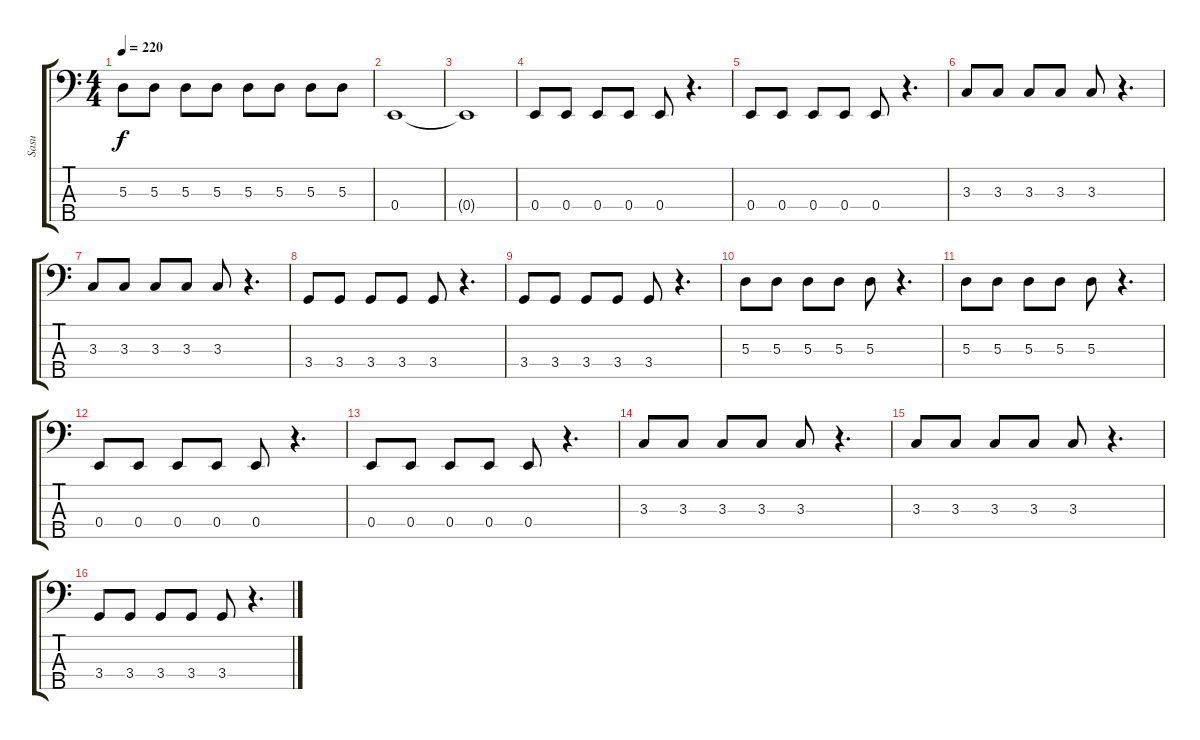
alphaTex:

\track ("Sasu" "Sasu") {instrument electricbassfinger}
\staff {score tabs}
\tuning (G2 D2 A1 E1 B0) {hide}
\ts (4 4)
\tempo 220
\clef f4
\ks c
5.3.8{dy f} 5.3.8 5.3.8 5.3.8 5.3.8 5.3.8 5.3.8 5.3.8 |
0.4.1 |
0.4{t}.1 |
0.4.8 0.4.8 0.4.8 0.4.8 0.4.8 r.4{d} |
0.4.8 0.4.8 0.4.8 0.4.8 0.4.8 r.4{d} |
3.3.8 3.3.8 3.3.8 3.3.8 3.3.8 r.4{d} |
3.3.8 3.3.8 3.3.8 3.3.8 3.3.8 r.4{d} |
3.4.8 3.4.8 3.4.8 3.4.8 3.4.8 r.4{d} |
3.4.8 3.4.8 3.4.8 3.4.8 3.4.8 r.4{d} |
5.3.8 5.3.8 5.3.8 5.3.8 5.3.8 r.4{d} |
5.3.8 5.3.8 5.3.8 5.3.8 5.3.8 r.4{d} |
0.4.8 0.4.8 0.4.8 0.4.8 0.4.8 r.4{d} |
0.4.8 0.4.8 0.4.8 0.4.8 0.4.8 r.4{d} |
3.3.8 3.3.8 3.3.8 3.3.8 3.3.8 r.4{d} |
3.3.8 3.3.8 3.3.8 3.3.8 3.3.8 r.4{d} |
3.4.8 3.4.8 3.4.8 3.4.8 3.4.8 r.4{d}
